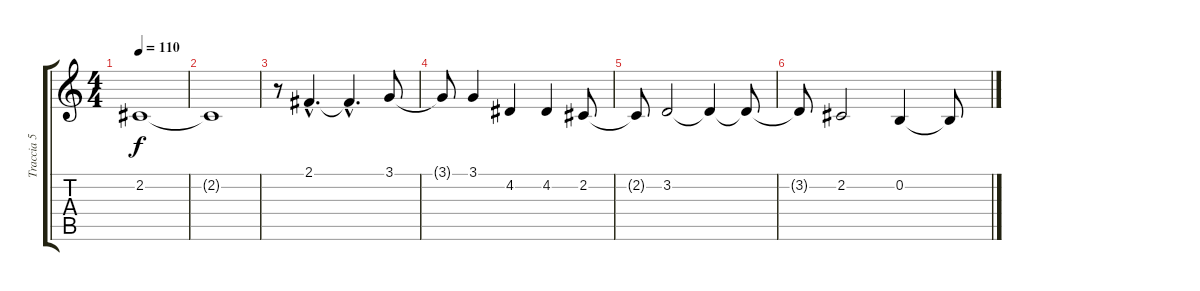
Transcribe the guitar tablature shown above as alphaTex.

\track ("Traccia 5" "Traccia 5") {instrument brightacousticpiano}
\staff {score tabs}
\tuning (E4 B3 G3 D3 A2 E2) {hide}
\ts (4 4)
\tempo 110
\clef g2
\ks c
2.2{t}.1{dy f} |
2.2{t}.1 |
r.8{volume 2} 2.1{hac}.4{d instrument contrabass} 2.1{hac t}.4{d} 3.1.8 |
3.1{t}.8 3.1.4 4.2.4 4.2.4 2.2.8 |
2.2{t}.8 3.2.2 3.2{t}.4 3.2{t}.8 |
3.2{t}.8 2.2.2 0.2.4 0.2{t}.8
